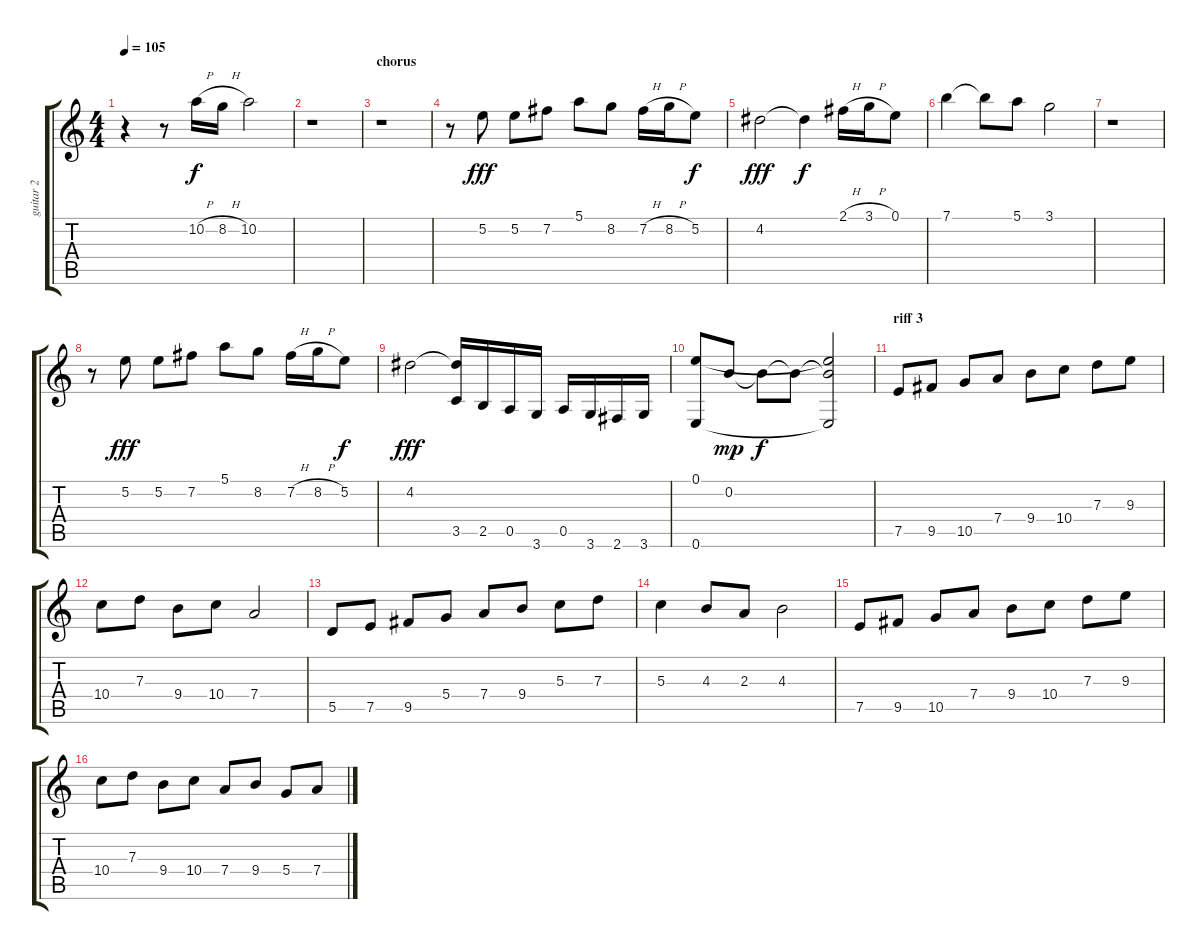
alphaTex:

\track ("guitar 2" "guitar 2") {instrument acousticguitarnylon}
\staff {score tabs}
\tuning (E4 B3 G3 D3 A2 E2) {hide}
\ts (4 4)
\tempo 105
\clef g2
\ks c
r.4{dy f} r.8 10.2{h}.16 8.2{h}.16 10.2.2 |
r.1 |
\section ("" "chorus")
r.1 |
r.8 5.2.8{dy fff} 5.2.8 7.2.8 5.1.8 8.2.8 7.2{h}.16 8.2{h}.16 5.2.8{dy f} |
4.2.2{dy fff} 4.2{t}.4{dy f} 2.1{h}.16 3.1{h}.16 0.1.8 |
7.1.4 7.1{t}.8 5.1.8 3.1.2 |
r.1 |
r.8 5.2.8{dy fff} 5.2.8 7.2.8 5.1.8 8.2.8 7.2{h}.16 8.2{h}.16 5.2.8{dy f} |
4.2.2{dy fff} (4.2{t} 3.5).16 2.5.16 0.5.16 3.6.16 0.5.16 3.6.16 2.6.16 3.6.16 |
(0.1 0.6).8 0.2.8{dy mp} 0.2{t}.8{dy f} 0.2{t}.8 (0.1{t} 0.2{t} 0.6{t}).2 |
\section ("" "riff 3")
7.5.8 9.5.8 10.5.8 7.4.8 9.4.8 10.4.8 7.3.8 9.3.8 |
10.4.8 7.3.8 9.4.8 10.4.8 7.4.2 |
5.5.8 7.5.8 9.5.8 5.4.8 7.4.8 9.4.8 5.3.8 7.3.8 |
5.3.4 4.3.8 2.3.8 4.3.2 |
7.5.8 9.5.8 10.5.8 7.4.8 9.4.8 10.4.8 7.3.8 9.3.8 |
10.4.8 7.3.8 9.4.8 10.4.8 7.4.8 9.4.8 5.4.8 7.4.8
